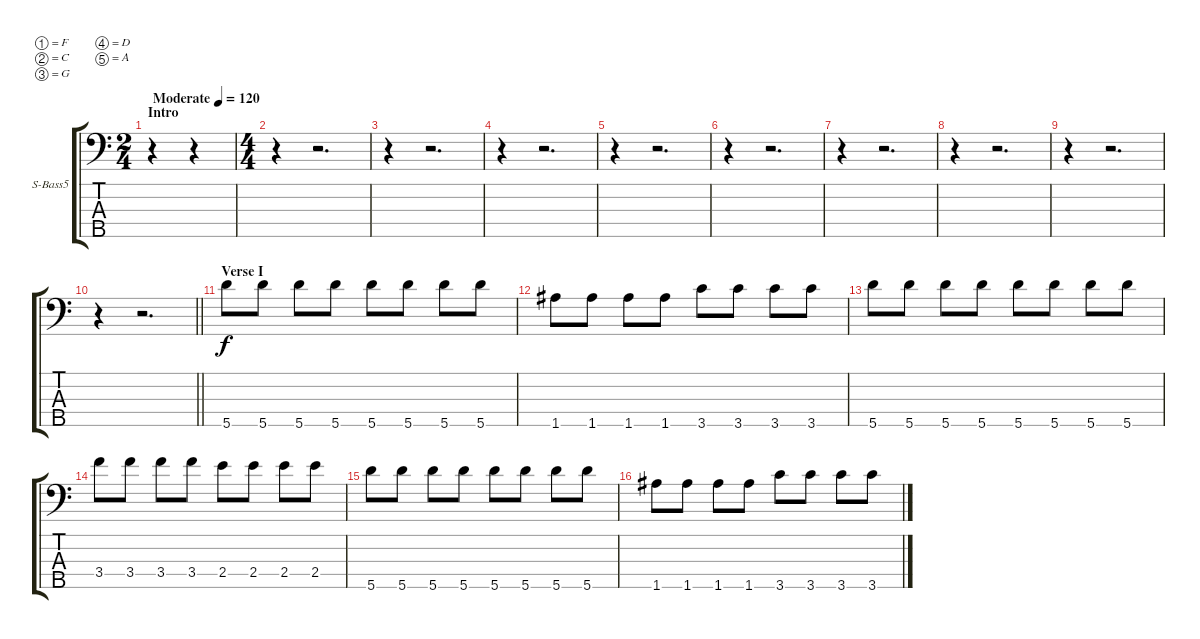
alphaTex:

\bracketExtendMode groupsimilarinstruments
\firstSystemTrackNameOrientation horizontal
\otherSystemsTrackNameOrientation horizontal
\track ("Synth Bass" "S-Bass5") {instrument synthbass2}
\staff {score tabs}
\tuning (F4 C4 G3 D3 A2)
\ts (2 4)
\beaming (8 2 2)
\section ("" "Intro")
\tempo (120 "Moderate")
\clef f4
\ks c
r.4{dy f instrument synthbass2} r.4 |
\ts (4 4)
\beaming (8 2 2 2 2)
r.4 r.2{d} |
r.4 r.2{d} |
r.4 r.2{d} |
r.4 r.2{d} |
r.4 r.2{d} |
r.4 r.2{d} |
r.4 r.2{d} |
r.4 r.2{d} |
\barLineRight lightlight
r.4 r.2{d} |
\section ("" "Verse I")
5.5.8 5.5.8 5.5.8 5.5.8 5.5.8 5.5.8 5.5.8 5.5.8 |
1.5.8 1.5.8 1.5.8 1.5.8 3.5.8 3.5.8 3.5.8 3.5.8 |
5.5.8 5.5.8 5.5.8 5.5.8 5.5.8 5.5.8 5.5.8 5.5.8 |
3.4.8 3.4.8 3.4.8 3.4.8 2.4.8 2.4.8 2.4.8 2.4.8 |
5.5.8 5.5.8 5.5.8 5.5.8 5.5.8 5.5.8 5.5.8 5.5.8 |
1.5.8 1.5.8 1.5.8 1.5.8 3.5.8 3.5.8 3.5.8 3.5.8
